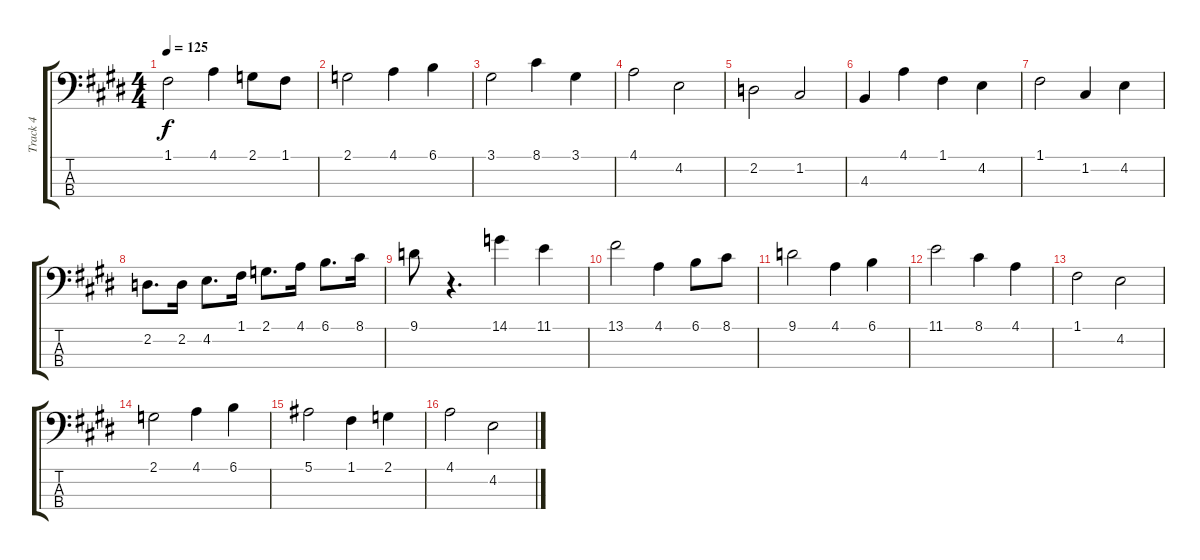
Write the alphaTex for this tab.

\track ("Track 4" "Track 4") {instrument electricbassfinger}
\staff {score tabs}
\tuning (F2 C2 G1 D1) {hide}
\ts (4 4)
\tempo 125
\clef f4
\ks e
1.1.2{dy f} 4.1.4 2.1.8 1.1.8 |
2.1.2 4.1.4 6.1.4 |
3.1.2 8.1.4 3.1.4 |
4.1.2 4.2.2 |
2.2.2 1.2.2 |
4.3.4 4.1.4 1.1.4 4.2.4 |
1.1.2 1.2.4 4.2.4 |
2.2.8{d volume 15} 2.2.16 4.2.8{d} 1.1.16 2.1.8{d} 4.1.16 6.1.8{d} 8.1.16 |
9.1.8 r.4{d} 14.1.4 11.1.4 |
13.1.2 4.1.4 6.1.8 8.1.8 |
9.1.2 4.1.4 6.1.4 |
11.1.2 8.1.4 4.1.4 |
1.1.2 4.2.2 |
2.1.2 4.1.4 6.1.4 |
5.1.2 1.1.4 2.1.4 |
4.1.2 4.2.2
